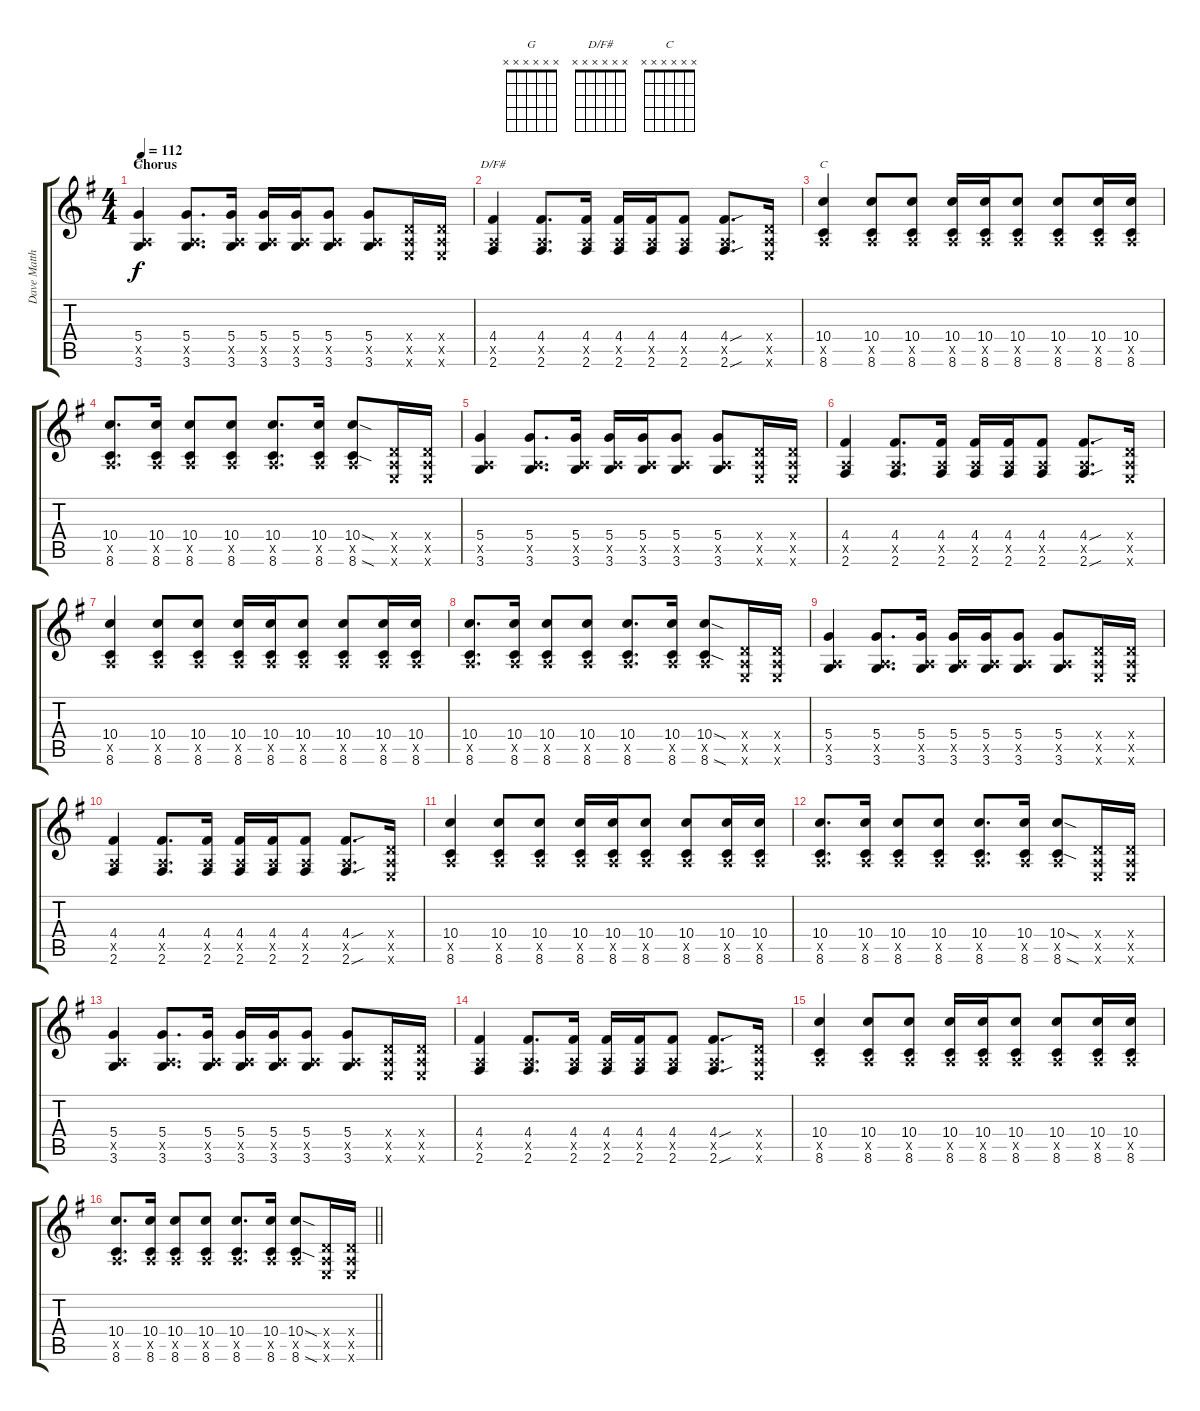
\track ("Dave Matthews" "Dave Matth") {instrument acousticguitarsteel}
\staff {score tabs}
\tuning (E4 B3 G3 D3 A2 E2) {hide}
\chord ("G" x x x x x x)
\chord ("D/F#" x x x x x x)
\chord ("C" x x x x x x)
\ts (4 4)
\section ("" "Chorus")
\tempo 112
\clef g2
\ks eminor
(5.4 0.5{x} 3.6).4{ch "G" dy f} (5.4 0.5{x} 3.6).8{d} (5.4 0.5{x} 3.6).16 (5.4 0.5{x} 3.6).16 (5.4 0.5{x} 3.6).16 (5.4 0.5{x} 3.6).8 (5.4 0.5{x} 3.6).8 (0.4{x} 0.5{x} 0.6{x}).16 (0.4{x} 0.5{x} 0.6{x}).16 |
(4.4 0.5{x} 2.6).4{ch "D/F#"} (4.4 0.5{x} 2.6).8{d} (4.4 0.5{x} 2.6).16 (4.4 0.5{x} 2.6).16 (4.4 0.5{x} 2.6).16 (4.4 0.5{x} 2.6).8 (4.4{sou} 0.5{x} 2.6{sou}).8{d} (0.4{x} 0.5{x} 0.6{x}).16 |
(10.4 0.5{x} 8.6).4{ch "C"} (10.4 0.5{x} 8.6).8 (10.4 0.5{x} 8.6).8 (10.4 0.5{x} 8.6).16 (10.4 0.5{x} 8.6).16 (10.4 0.5{x} 8.6).8 (10.4 0.5{x} 8.6).8 (10.4 0.5{x} 8.6).16 (10.4 0.5{x} 8.6).16 |
(10.4 0.5{x} 8.6).8{d} (10.4 0.5{x} 8.6).16 (10.4 0.5{x} 8.6).8 (10.4 0.5{x} 8.6).8 (10.4 0.5{x} 8.6).8{d} (10.4 0.5{x} 8.6).16 (10.4{sod} 0.5{x} 8.6{sod}).8 (0.4{x} 0.5{x} 0.6{x}).16 (0.4{x} 0.5{x} 0.6{x}).16 |
(5.4 0.5{x} 3.6).4 (5.4 0.5{x} 3.6).8{d} (5.4 0.5{x} 3.6).16 (5.4 0.5{x} 3.6).16 (5.4 0.5{x} 3.6).16 (5.4 0.5{x} 3.6).8 (5.4 0.5{x} 3.6).8 (0.4{x} 0.5{x} 0.6{x}).16 (0.4{x} 0.5{x} 0.6{x}).16 |
(4.4 0.5{x} 2.6).4 (4.4 0.5{x} 2.6).8{d} (4.4 0.5{x} 2.6).16 (4.4 0.5{x} 2.6).16 (4.4 0.5{x} 2.6).16 (4.4 0.5{x} 2.6).8 (4.4{sou} 0.5{x} 2.6{sou}).8{d} (0.4{x} 0.5{x} 0.6{x}).16 |
(10.4 0.5{x} 8.6).4 (10.4 0.5{x} 8.6).8 (10.4 0.5{x} 8.6).8 (10.4 0.5{x} 8.6).16 (10.4 0.5{x} 8.6).16 (10.4 0.5{x} 8.6).8 (10.4 0.5{x} 8.6).8 (10.4 0.5{x} 8.6).16 (10.4 0.5{x} 8.6).16 |
(10.4 0.5{x} 8.6).8{d} (10.4 0.5{x} 8.6).16 (10.4 0.5{x} 8.6).8 (10.4 0.5{x} 8.6).8 (10.4 0.5{x} 8.6).8{d} (10.4 0.5{x} 8.6).16 (10.4{sod} 0.5{x} 8.6{sod}).8 (0.4{x} 0.5{x} 0.6{x}).16 (0.4{x} 0.5{x} 0.6{x}).16 |
(5.4 0.5{x} 3.6).4 (5.4 0.5{x} 3.6).8{d} (5.4 0.5{x} 3.6).16 (5.4 0.5{x} 3.6).16 (5.4 0.5{x} 3.6).16 (5.4 0.5{x} 3.6).8 (5.4 0.5{x} 3.6).8 (0.4{x} 0.5{x} 0.6{x}).16 (0.4{x} 0.5{x} 0.6{x}).16 |
(4.4 0.5{x} 2.6).4 (4.4 0.5{x} 2.6).8{d} (4.4 0.5{x} 2.6).16 (4.4 0.5{x} 2.6).16 (4.4 0.5{x} 2.6).16 (4.4 0.5{x} 2.6).8 (4.4{sou} 0.5{x} 2.6{sou}).8{d} (0.4{x} 0.5{x} 0.6{x}).16 |
(10.4 0.5{x} 8.6).4 (10.4 0.5{x} 8.6).8 (10.4 0.5{x} 8.6).8 (10.4 0.5{x} 8.6).16 (10.4 0.5{x} 8.6).16 (10.4 0.5{x} 8.6).8 (10.4 0.5{x} 8.6).8 (10.4 0.5{x} 8.6).16 (10.4 0.5{x} 8.6).16 |
(10.4 0.5{x} 8.6).8{d} (10.4 0.5{x} 8.6).16 (10.4 0.5{x} 8.6).8 (10.4 0.5{x} 8.6).8 (10.4 0.5{x} 8.6).8{d} (10.4 0.5{x} 8.6).16 (10.4{sod} 0.5{x} 8.6{sod}).8 (0.4{x} 0.5{x} 0.6{x}).16 (0.4{x} 0.5{x} 0.6{x}).16 |
(5.4 0.5{x} 3.6).4 (5.4 0.5{x} 3.6).8{d} (5.4 0.5{x} 3.6).16 (5.4 0.5{x} 3.6).16 (5.4 0.5{x} 3.6).16 (5.4 0.5{x} 3.6).8 (5.4 0.5{x} 3.6).8 (0.4{x} 0.5{x} 0.6{x}).16 (0.4{x} 0.5{x} 0.6{x}).16 |
(4.4 0.5{x} 2.6).4 (4.4 0.5{x} 2.6).8{d} (4.4 0.5{x} 2.6).16 (4.4 0.5{x} 2.6).16 (4.4 0.5{x} 2.6).16 (4.4 0.5{x} 2.6).8 (4.4{sou} 0.5{x} 2.6{sou}).8{d} (0.4{x} 0.5{x} 0.6{x}).16 |
(10.4 0.5{x} 8.6).4 (10.4 0.5{x} 8.6).8 (10.4 0.5{x} 8.6).8 (10.4 0.5{x} 8.6).16 (10.4 0.5{x} 8.6).16 (10.4 0.5{x} 8.6).8 (10.4 0.5{x} 8.6).8 (10.4 0.5{x} 8.6).16 (10.4 0.5{x} 8.6).16 |
\barLineRight lightlight
(10.4 0.5{x} 8.6).8{d} (10.4 0.5{x} 8.6).16 (10.4 0.5{x} 8.6).8 (10.4 0.5{x} 8.6).8 (10.4 0.5{x} 8.6).8{d} (10.4 0.5{x} 8.6).16 (10.4{sod} 0.5{x} 8.6{sod}).8 (0.4{x} 0.5{x} 0.6{x}).16 (0.4{x} 0.5{x} 0.6{x}).16
